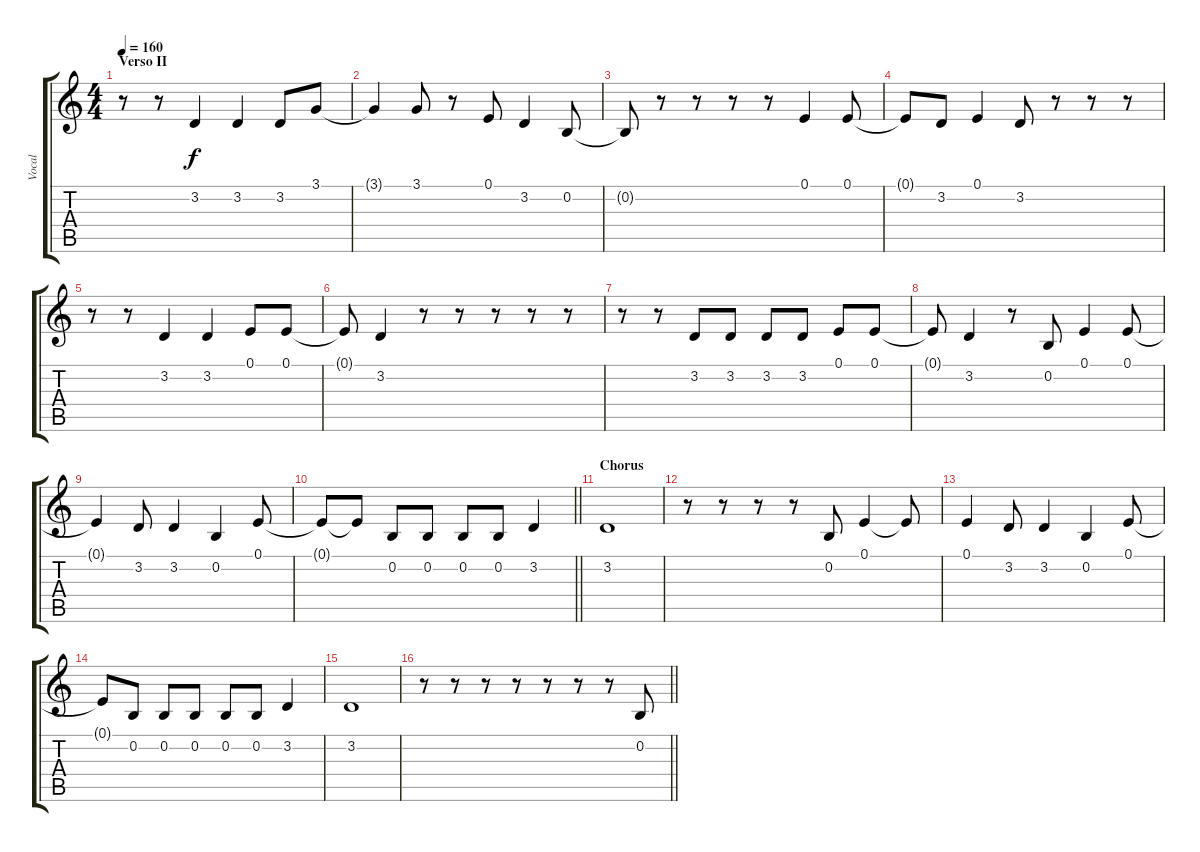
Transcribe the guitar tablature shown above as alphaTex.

\track ("Vocal" "Vocal") {instrument flute}
\staff {score tabs}
\tuning (E4 B3 G3 D3 A2 E2) {hide}
\ts (4 4)
\section ("" "Verso II")
\tempo 160
\clef g2
\ks c
r.8{dy f} r.8 3.2.4 3.2.4 3.2.8 3.1.8 |
3.1{t}.4 3.1.8 r.8 0.1.8 3.2.4 0.2.8 |
0.2{t}.8 r.8 r.8 r.8 r.8 0.1.4 0.1.8 |
0.1{t}.8 3.2.8 0.1.4 3.2.8 r.8 r.8 r.8 |
r.8 r.8 3.2.4 3.2.4 0.1.8 0.1.8 |
0.1{t}.8 3.2.4 r.8 r.8 r.8 r.8 r.8 |
r.8 r.8 3.2.8 3.2.8 3.2.8 3.2.8 0.1.8 0.1.8 |
0.1{t}.8 3.2.4 r.8 0.2.8 0.1.4 0.1.8 |
0.1{t}.4 3.2.8 3.2.4 0.2.4 0.1.8 |
\barLineRight lightlight
0.1{t}.8 0.1{t}.8 0.2.8 0.2.8 0.2.8 0.2.8 3.2.4 |
\section ("" "Chorus")
3.2.1 |
r.8 r.8 r.8 r.8 0.2.8 0.1.4 0.1{t}.8 |
0.1.4 3.2.8 3.2.4 0.2.4 0.1.8 |
0.1{t}.8 0.2.8 0.2.8 0.2.8 0.2.8 0.2.8 3.2.4 |
3.2.1 |
\barLineRight lightlight
r.8 r.8 r.8 r.8 r.8 r.8 r.8 0.2.8
